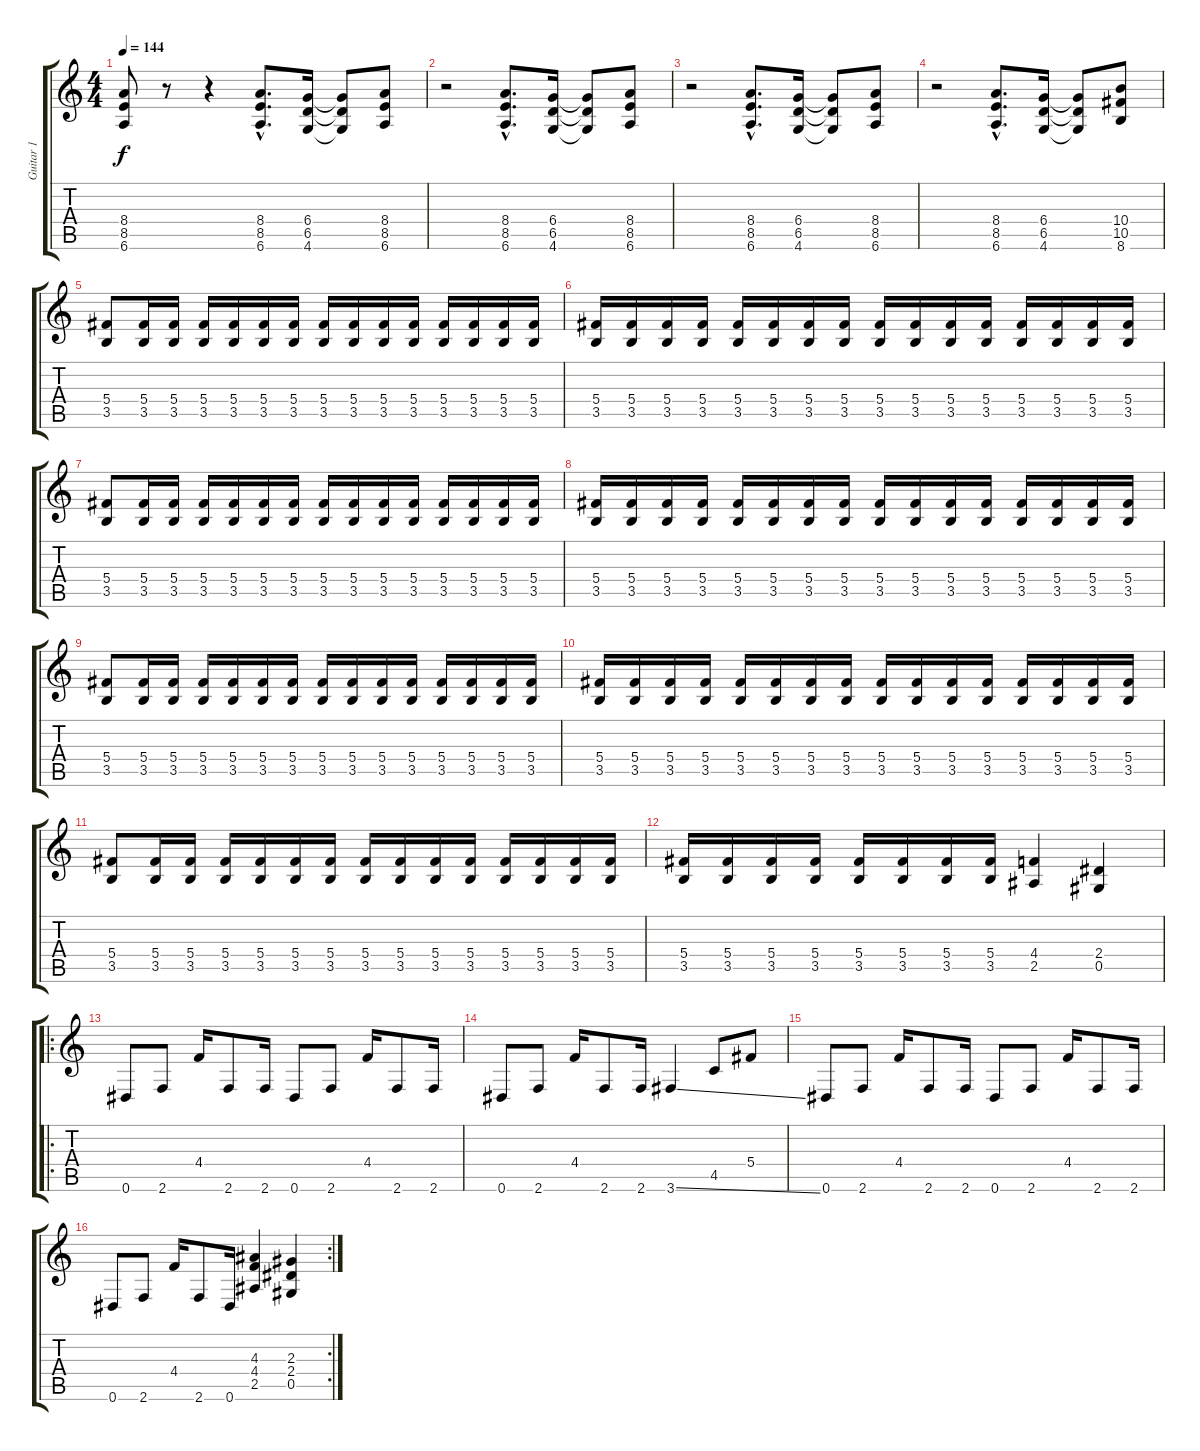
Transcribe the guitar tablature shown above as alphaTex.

\track ("Guitar 1" "Guitar 1") {instrument distortionguitar}
\staff {score tabs}
\tuning (Eb4 Bb3 Gb3 Db3 Ab2 Eb2) {hide}
\ts (4 4)
\tempo 144
\clef g2
\ks c
(8.4 8.5 6.6).8{dy f} r.8 r.4 (8.4{hac} 8.5{hac} 6.6{hac}).8{d} (6.4 6.5 4.6).16 (6.4{t} 6.5{t} 4.6{t}).8 (8.4 8.5 6.6).8 |
r.2 (8.4{hac} 8.5{hac} 6.6{hac}).8{d} (6.4 6.5 4.6).16 (6.4{t} 6.5{t} 4.6{t}).8 (8.4 8.5 6.6).8 |
r.2 (8.4{hac} 8.5{hac} 6.6{hac}).8{d} (6.4 6.5 4.6).16 (6.4{t} 6.5{t} 4.6{t}).8 (8.4 8.5 6.6).8 |
r.2 (8.4{hac} 8.5{hac} 6.6{hac}).8{d} (6.4 6.5 4.6).16 (6.4{t} 6.5{t} 4.6{t}).8 (10.4 10.5 8.6).8 |
(5.4 3.5).8 (5.4 3.5).16 (5.4 3.5).16 (5.4 3.5).16 (5.4 3.5).16 (5.4 3.5).16 (5.4 3.5).16 (5.4 3.5).16 (5.4 3.5).16 (5.4 3.5).16 (5.4 3.5).16 (5.4 3.5).16 (5.4 3.5).16 (5.4 3.5).16 (5.4 3.5).16 |
(5.4 3.5).16 (5.4 3.5).16 (5.4 3.5).16 (5.4 3.5).16 (5.4 3.5).16 (5.4 3.5).16 (5.4 3.5).16 (5.4 3.5).16 (5.4 3.5).16 (5.4 3.5).16 (5.4 3.5).16 (5.4 3.5).16 (5.4 3.5).16 (5.4 3.5).16 (5.4 3.5).16 (5.4 3.5).16 |
(5.4 3.5).8 (5.4 3.5).16 (5.4 3.5).16 (5.4 3.5).16 (5.4 3.5).16 (5.4 3.5).16 (5.4 3.5).16 (5.4 3.5).16 (5.4 3.5).16 (5.4 3.5).16 (5.4 3.5).16 (5.4 3.5).16 (5.4 3.5).16 (5.4 3.5).16 (5.4 3.5).16 |
(5.4 3.5).16 (5.4 3.5).16 (5.4 3.5).16 (5.4 3.5).16 (5.4 3.5).16 (5.4 3.5).16 (5.4 3.5).16 (5.4 3.5).16 (5.4 3.5).16 (5.4 3.5).16 (5.4 3.5).16 (5.4 3.5).16 (5.4 3.5).16 (5.4 3.5).16 (5.4 3.5).16 (5.4 3.5).16 |
(5.4 3.5).8 (5.4 3.5).16 (5.4 3.5).16 (5.4 3.5).16 (5.4 3.5).16 (5.4 3.5).16 (5.4 3.5).16 (5.4 3.5).16 (5.4 3.5).16 (5.4 3.5).16 (5.4 3.5).16 (5.4 3.5).16 (5.4 3.5).16 (5.4 3.5).16 (5.4 3.5).16 |
(5.4 3.5).16 (5.4 3.5).16 (5.4 3.5).16 (5.4 3.5).16 (5.4 3.5).16 (5.4 3.5).16 (5.4 3.5).16 (5.4 3.5).16 (5.4 3.5).16 (5.4 3.5).16 (5.4 3.5).16 (5.4 3.5).16 (5.4 3.5).16 (5.4 3.5).16 (5.4 3.5).16 (5.4 3.5).16 |
(5.4 3.5).8 (5.4 3.5).16 (5.4 3.5).16 (5.4 3.5).16 (5.4 3.5).16 (5.4 3.5).16 (5.4 3.5).16 (5.4 3.5).16 (5.4 3.5).16 (5.4 3.5).16 (5.4 3.5).16 (5.4 3.5).16 (5.4 3.5).16 (5.4 3.5).16 (5.4 3.5).16 |
(5.4 3.5).16 (5.4 3.5).16 (5.4 3.5).16 (5.4 3.5).16 (5.4 3.5).16 (5.4 3.5).16 (5.4 3.5).16 (5.4 3.5).16 (4.4 2.5).4 (2.4 0.5).4 |
\ro
0.6.8 2.6.8 4.4.16 2.6.8 2.6.16 0.6.8 2.6.8 4.4.16 2.6.8 2.6.16 |
0.6.8 2.6.8 4.4.16 2.6.8 2.6.16 3.6{ss}.4 4.5.8 5.4.8 |
0.6.8 2.6.8 4.4.16 2.6.8 2.6.16 0.6.8 2.6.8 4.4.16 2.6.8 2.6.16 |
\rc 2
0.6.8 2.6.8 4.4.16 2.6.8 0.6.16 (4.3 4.4 2.5).4 (2.3 2.4 0.5).4
